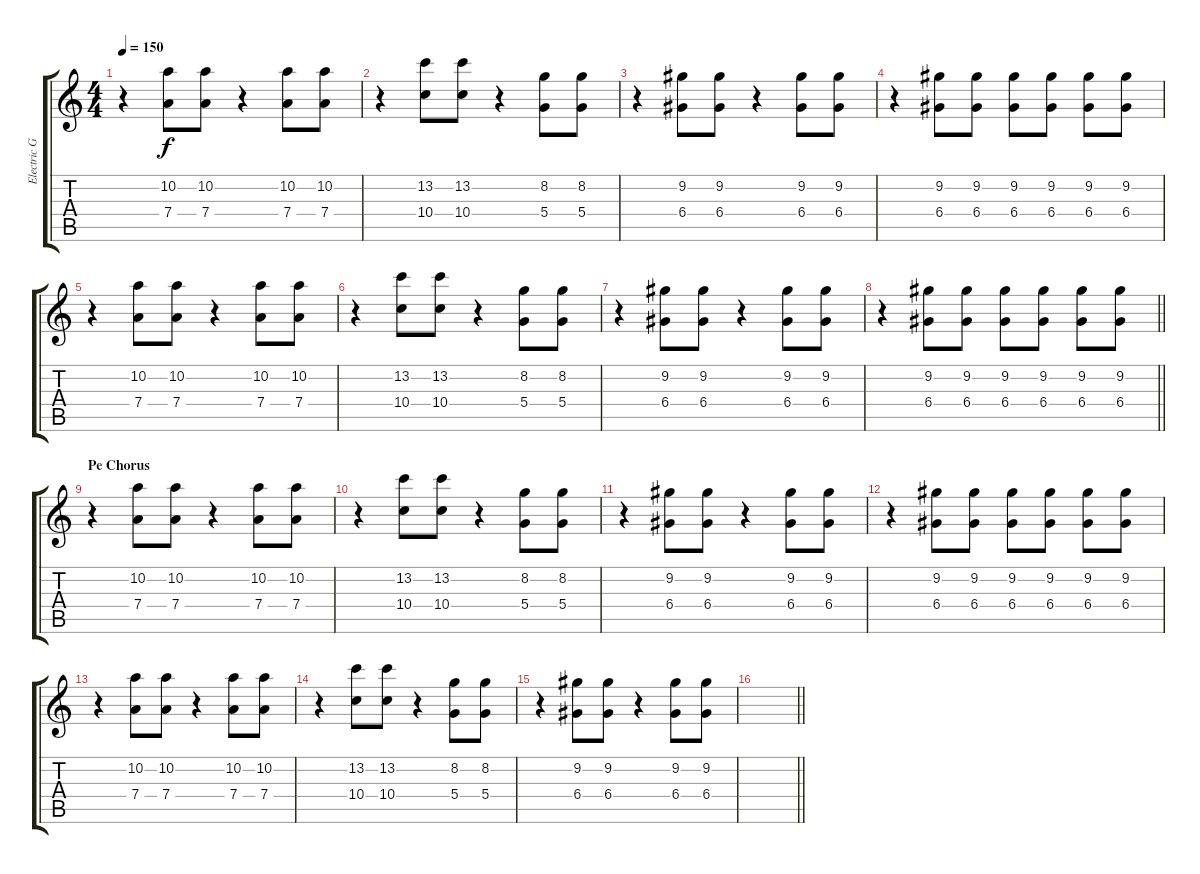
\track ("Electric Guitar" "Electric G") {instrument distortionguitar}
\staff {score tabs}
\tuning (E4 B3 G3 D3 A2 D2) {hide}
\ts (4 4)
\tempo 150
\clef g2
\ks c
r.4{dy f} (10.2 7.4).8 (10.2 7.4).8 r.4 (10.2 7.4).8 (10.2 7.4).8 |
r.4 (13.2 10.4).8 (13.2 10.4).8 r.4 (8.2 5.4).8 (8.2 5.4).8 |
r.4 (9.2 6.4).8 (9.2 6.4).8 r.4 (9.2 6.4).8 (9.2 6.4).8 |
r.4 (9.2 6.4).8 (9.2 6.4).8 (9.2 6.4).8 (9.2 6.4).8 (9.2 6.4).8 (9.2 6.4).8 |
r.4 (10.2 7.4).8 (10.2 7.4).8 r.4 (10.2 7.4).8 (10.2 7.4).8 |
r.4 (13.2 10.4).8 (13.2 10.4).8 r.4 (8.2 5.4).8 (8.2 5.4).8 |
r.4 (9.2 6.4).8 (9.2 6.4).8 r.4 (9.2 6.4).8 (9.2 6.4).8 |
\barLineRight lightlight
r.4 (9.2 6.4).8 (9.2 6.4).8 (9.2 6.4).8 (9.2 6.4).8 (9.2 6.4).8 (9.2 6.4).8 |
\section ("" "Pe Chorus")
r.4 (10.2 7.4).8 (10.2 7.4).8 r.4 (10.2 7.4).8 (10.2 7.4).8 |
r.4 (13.2 10.4).8 (13.2 10.4).8 r.4 (8.2 5.4).8 (8.2 5.4).8 |
r.4 (9.2 6.4).8 (9.2 6.4).8 r.4 (9.2 6.4).8 (9.2 6.4).8 |
r.4 (9.2 6.4).8 (9.2 6.4).8 (9.2 6.4).8 (9.2 6.4).8 (9.2 6.4).8 (9.2 6.4).8 |
r.4 (10.2 7.4).8 (10.2 7.4).8 r.4 (10.2 7.4).8 (10.2 7.4).8 |
r.4 (13.2 10.4).8 (13.2 10.4).8 r.4 (8.2 5.4).8 (8.2 5.4).8 |
r.4 (9.2 6.4).8 (9.2 6.4).8 r.4 (9.2 6.4).8 (9.2 6.4).8 |
\barLineRight lightlight
